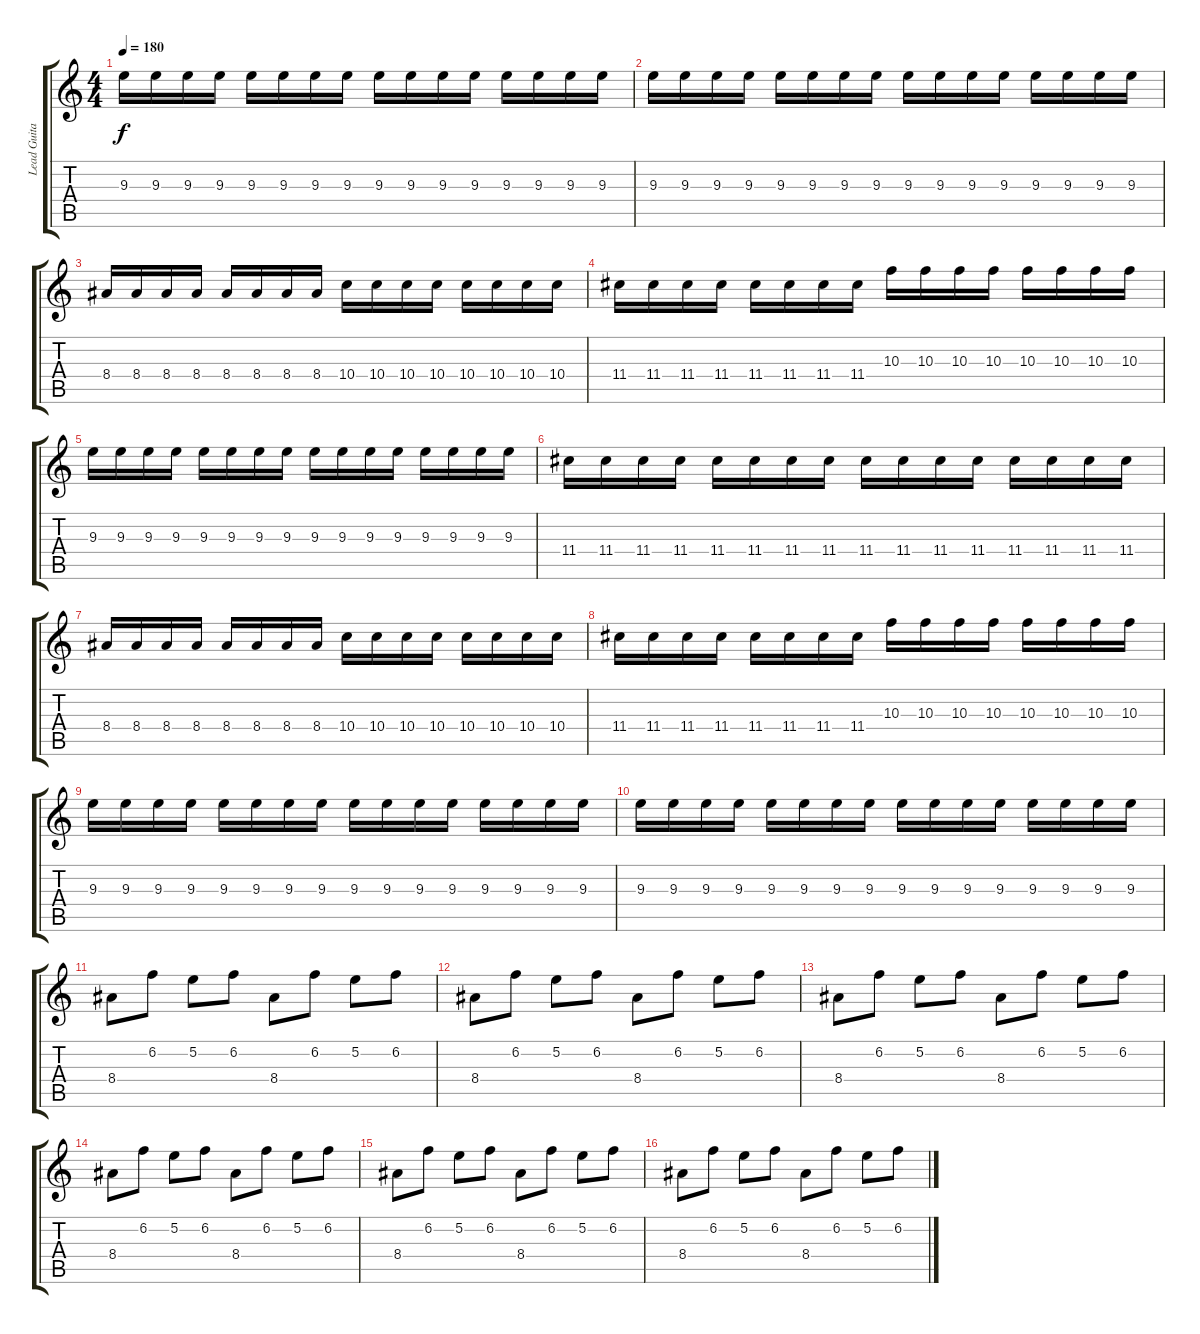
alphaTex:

\track ("Lead Guitar" "Lead Guita") {instrument overdrivenguitar}
\staff {score tabs}
\tuning (E4 B3 G3 D3 A2 E2) {hide}
\ts (4 4)
\tempo 180
\clef g2
\ks c
9.3.16{dy f} 9.3.16 9.3.16 9.3.16 9.3.16 9.3.16 9.3.16 9.3.16 9.3.16 9.3.16 9.3.16 9.3.16 9.3.16 9.3.16 9.3.16 9.3.16 |
9.3.16 9.3.16 9.3.16 9.3.16 9.3.16 9.3.16 9.3.16 9.3.16 9.3.16 9.3.16 9.3.16 9.3.16 9.3.16 9.3.16 9.3.16 9.3.16 |
8.4.16{instrument overdrivenguitar} 8.4.16 8.4.16 8.4.16 8.4.16 8.4.16 8.4.16 8.4.16 10.4.16 10.4.16 10.4.16 10.4.16 10.4.16 10.4.16 10.4.16 10.4.16 |
11.4.16 11.4.16 11.4.16 11.4.16 11.4.16 11.4.16 11.4.16 11.4.16 10.3.16 10.3.16 10.3.16 10.3.16 10.3.16 10.3.16 10.3.16 10.3.16 |
9.3.16 9.3.16 9.3.16 9.3.16 9.3.16 9.3.16 9.3.16 9.3.16 9.3.16 9.3.16 9.3.16 9.3.16 9.3.16 9.3.16 9.3.16 9.3.16 |
11.4.16 11.4.16 11.4.16 11.4.16 11.4.16 11.4.16 11.4.16 11.4.16 11.4.16 11.4.16 11.4.16 11.4.16 11.4.16 11.4.16 11.4.16 11.4.16 |
8.4.16 8.4.16 8.4.16 8.4.16 8.4.16 8.4.16 8.4.16 8.4.16 10.4.16 10.4.16 10.4.16 10.4.16 10.4.16 10.4.16 10.4.16 10.4.16 |
11.4.16 11.4.16 11.4.16 11.4.16 11.4.16 11.4.16 11.4.16 11.4.16 10.3.16 10.3.16 10.3.16 10.3.16 10.3.16 10.3.16 10.3.16 10.3.16 |
9.3.16 9.3.16 9.3.16 9.3.16 9.3.16 9.3.16 9.3.16 9.3.16 9.3.16 9.3.16 9.3.16 9.3.16 9.3.16 9.3.16 9.3.16 9.3.16 |
9.3.16 9.3.16 9.3.16 9.3.16 9.3.16 9.3.16 9.3.16 9.3.16 9.3.16 9.3.16 9.3.16 9.3.16 9.3.16 9.3.16 9.3.16 9.3.16 |
8.4.8 6.2.8 5.2.8 6.2.8 8.4.8 6.2.8 5.2.8 6.2.8 |
8.4.8 6.2.8 5.2.8 6.2.8 8.4.8 6.2.8 5.2.8 6.2.8 |
8.4.8 6.2.8 5.2.8 6.2.8 8.4.8 6.2.8 5.2.8 6.2.8 |
8.4.8 6.2.8 5.2.8 6.2.8 8.4.8 6.2.8 5.2.8 6.2.8 |
8.4.8 6.2.8 5.2.8 6.2.8 8.4.8 6.2.8 5.2.8 6.2.8 |
8.4.8 6.2.8 5.2.8 6.2.8 8.4.8 6.2.8 5.2.8 6.2.8
